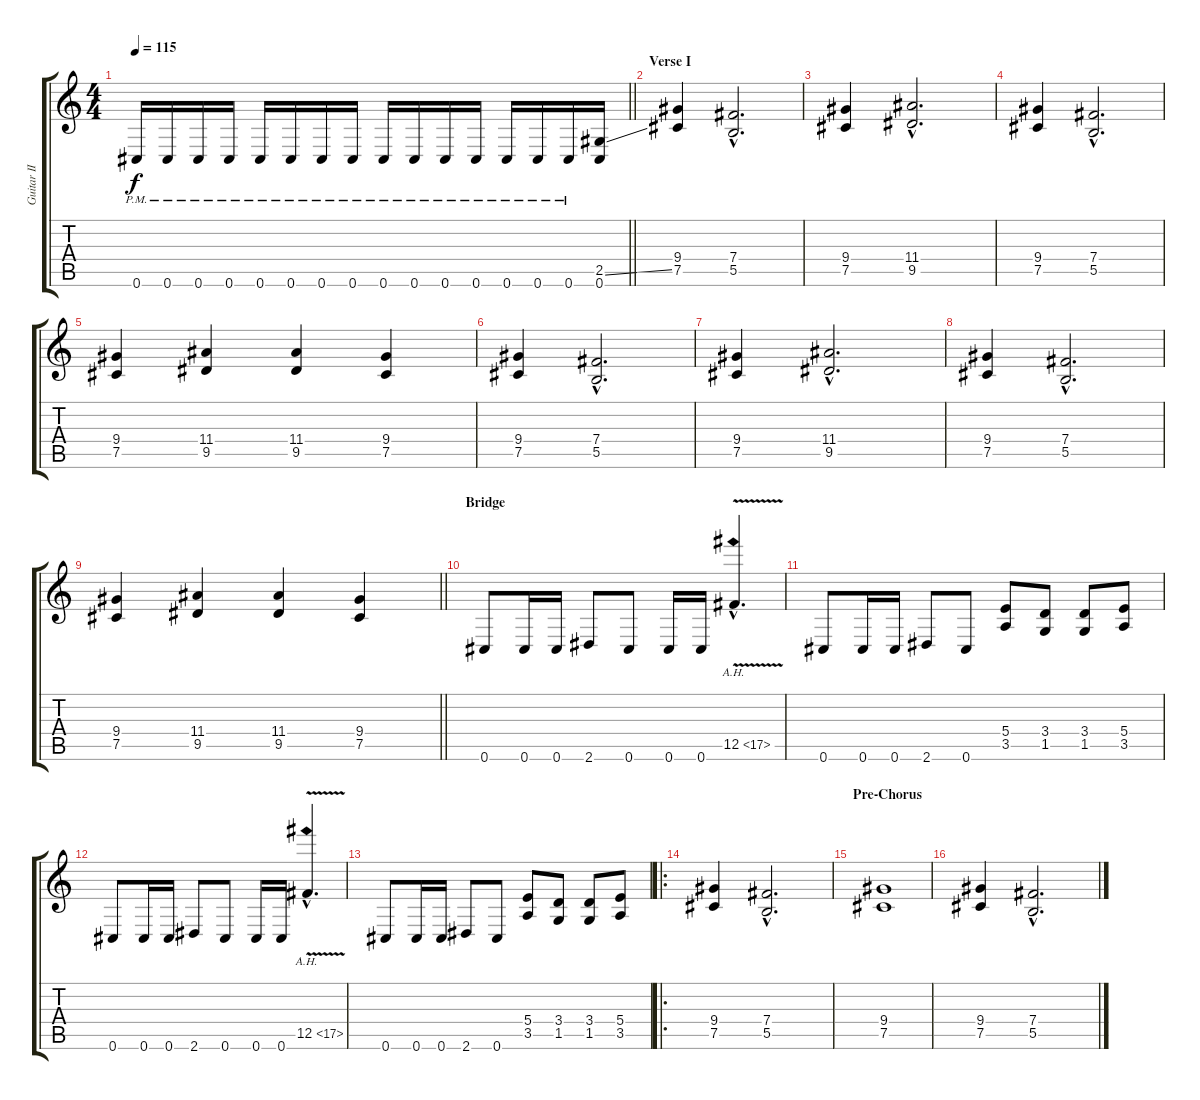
\track ("Guitar II" "Guitar II") {instrument distortionguitar}
\staff {score tabs}
\tuning (Db4 Ab3 E3 B2 Gb2 Db2) {hide}
\ts (4 4)
\tempo 115
\clef g2
\barLineRight lightlight
\ks c
0.6{pm}.16{dy f} 0.6{pm}.16 0.6{pm}.16 0.6{pm}.16 0.6{pm}.16 0.6{pm}.16 0.6{pm}.16 0.6{pm}.16 0.6{pm}.16 0.6{pm}.16 0.6{pm}.16 0.6{pm}.16 0.6{pm}.16 0.6{pm}.16 0.6{pm}.16 (2.5{ss} 0.6).16{volume 13} |
\section ("" "Verse I")
(9.4 7.5).4 (7.4{hac} 5.5{hac}).2{d} |
(9.4 7.5).4 (11.4{hac} 9.5{hac}).2{d} |
(9.4 7.5).4 (7.4{hac} 5.5{hac}).2{d} |
(9.4 7.5).4 (11.4 9.5).4 (11.4 9.5).4 (9.4 7.5).4 |
(9.4 7.5).4 (7.4{hac} 5.5{hac}).2{d} |
(9.4 7.5).4 (11.4{hac} 9.5{hac}).2{d} |
(9.4 7.5).4 (7.4{hac} 5.5{hac}).2{d} |
\barLineRight lightlight
(9.4 7.5).4 (11.4 9.5).4 (11.4 9.5).4 (9.4 7.5).4 |
\section ("" "Bridge")
0.6.8 0.6.16 0.6.16 2.6.8 0.6.8 0.6.16 0.6.16 12.5{ah 5 v hac}.4{d} |
0.6.8 0.6.16 0.6.16 2.6.8 0.6.8 (5.4 3.5).8 (3.4 1.5).8 (3.4 1.5).8 (5.4 3.5).8 |
0.6.8 0.6.16 0.6.16 2.6.8 0.6.8 0.6.16 0.6.16 12.5{ah 5 v hac}.4{d} |
0.6.8 0.6.16 0.6.16 2.6.8 0.6.8 (5.4 3.5).8 (3.4 1.5).8 (3.4 1.5).8 (5.4 3.5).8 |
\ro
(9.4 7.5).4 (7.4{hac} 5.5{hac}).2{d} |
\section ("" "Pre-Chorus")
(9.4 7.5).1 |
(9.4 7.5).4 (7.4{hac} 5.5{hac}).2{d}
